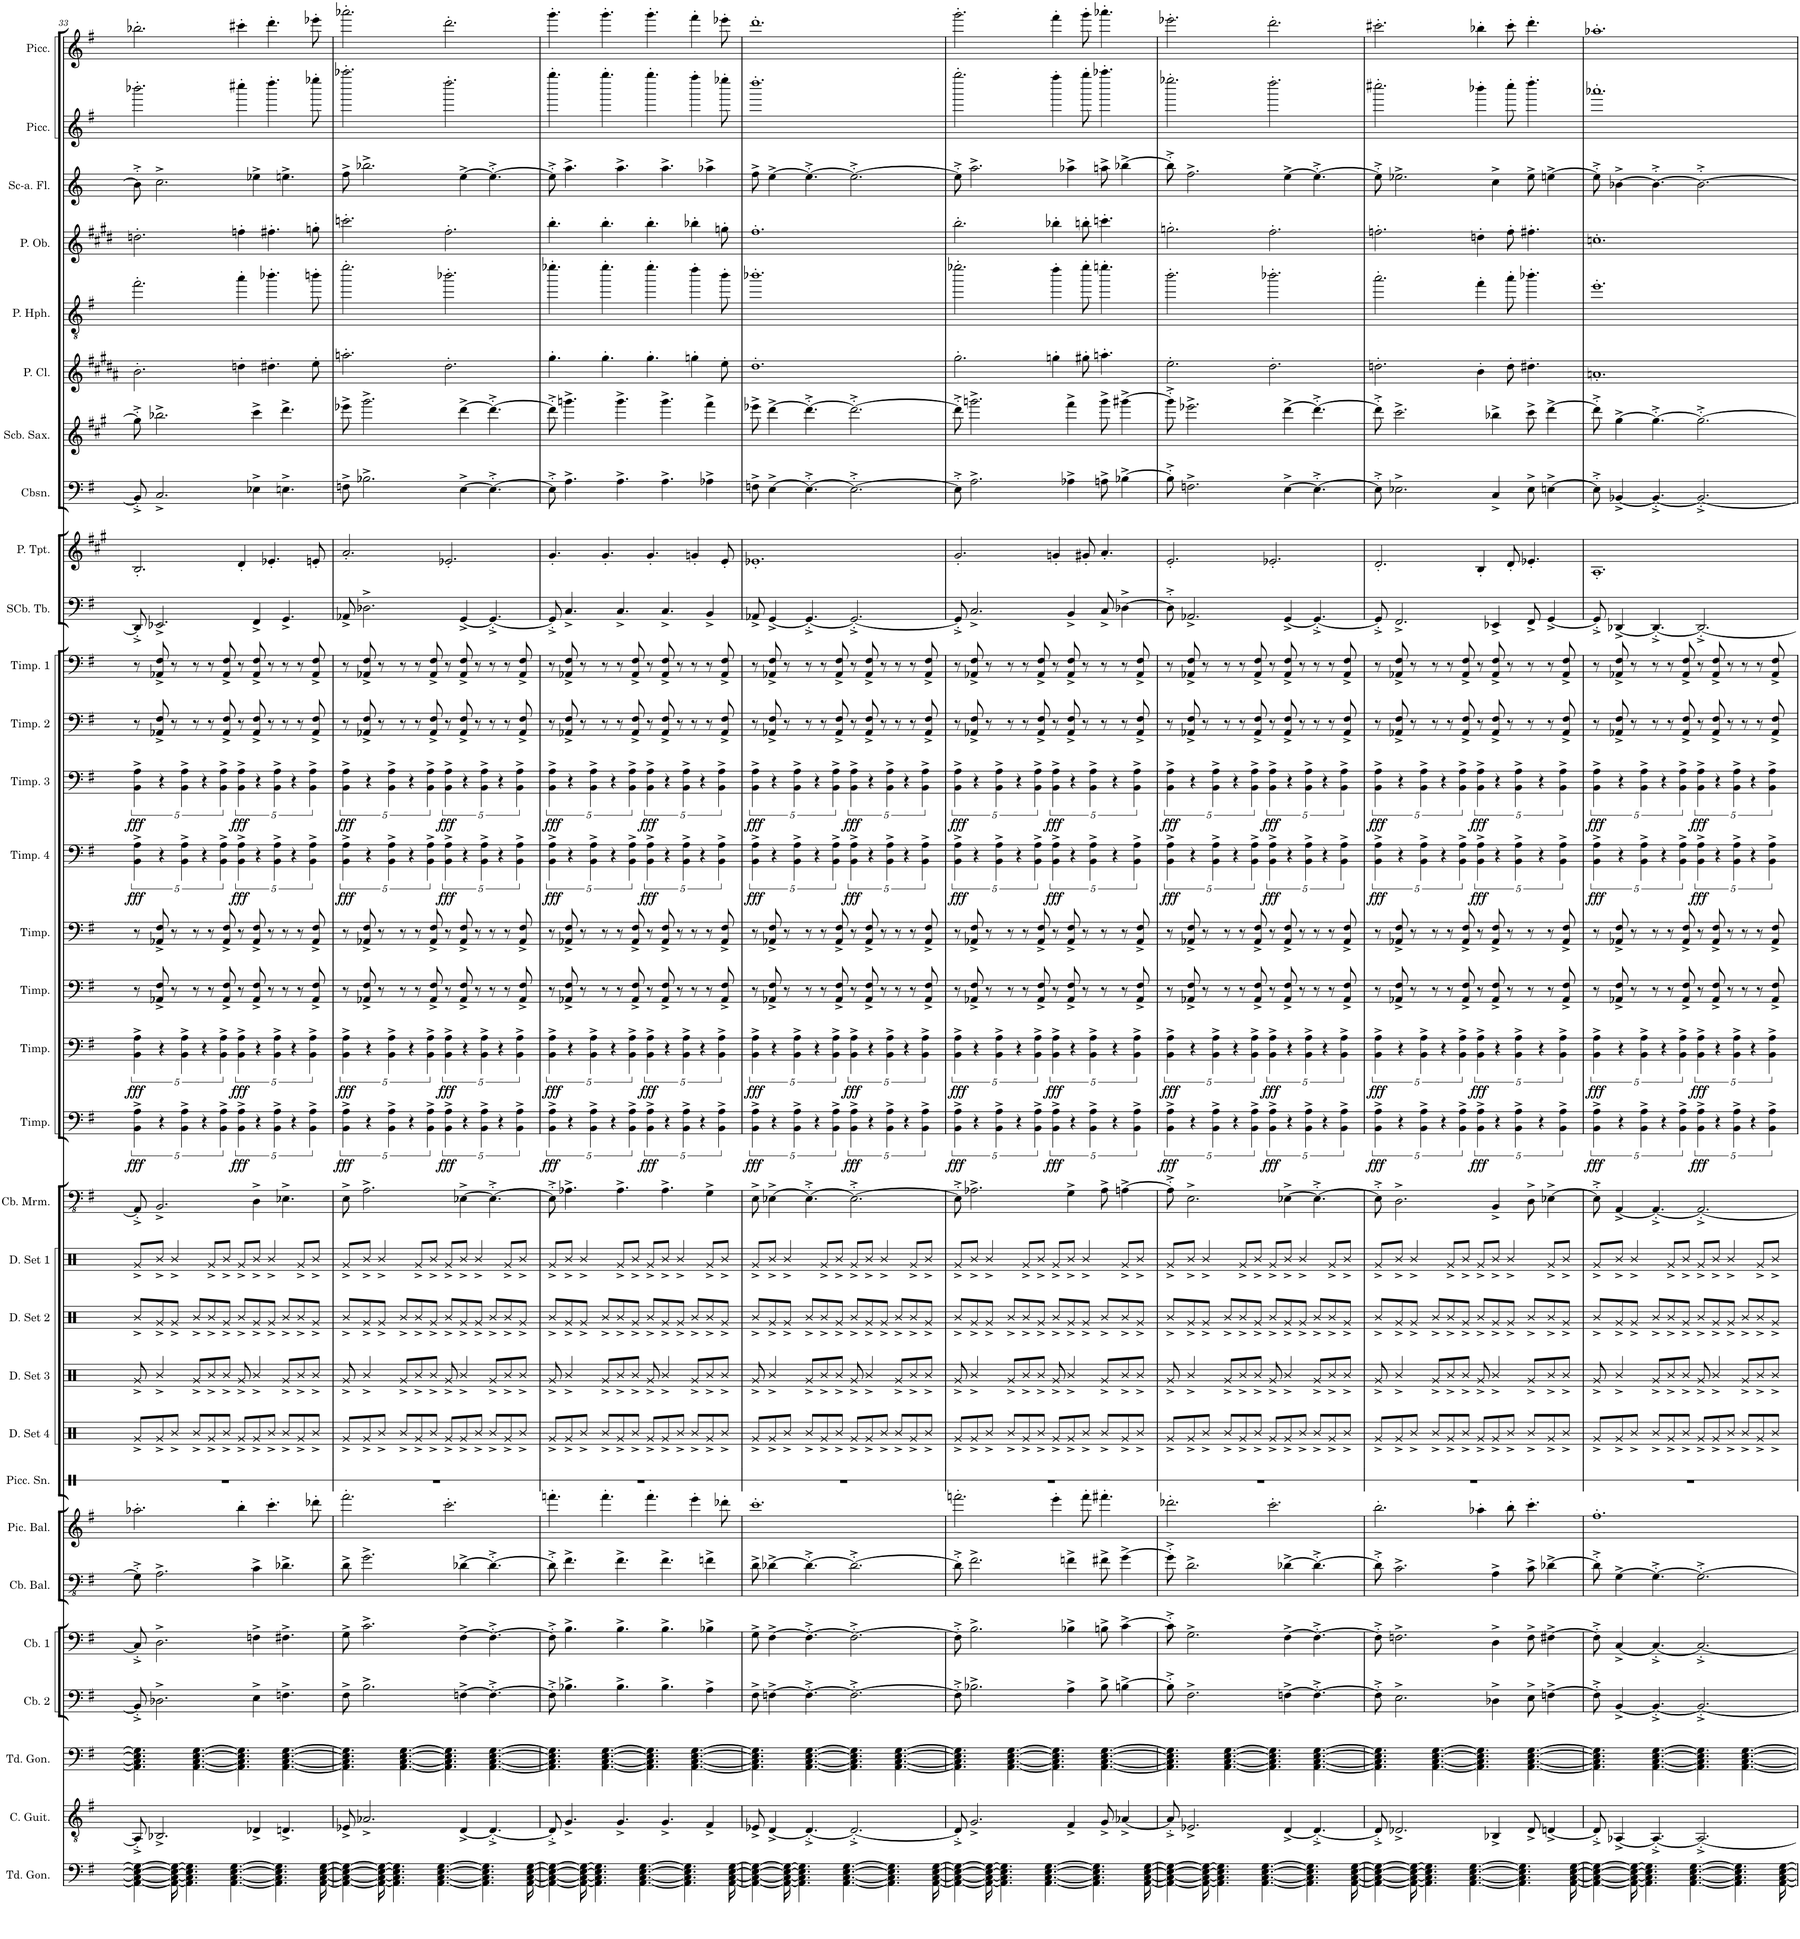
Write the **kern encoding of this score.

**kern	**kern	**kern	**kern	**kern	**kern	**kern	**kern	**kern	**kern	**kern	**kern	**kern	**kern	**dynam	**kern	**dynam	**kern	**kern	**kern	**dynam	**kern	**dynam	**kern	**kern	**kern	**kern	**kern	**kern	**kern	**kern	**kern	**kern	**kern	**kern
*part31	*part30	*part29	*part28	*part27	*part26	*part25	*part24	*part23	*part22	*part21	*part20	*part19	*part18	*part18	*part17	*part17	*part16	*part15	*part14	*part14	*part13	*part13	*part12	*part11	*part10	*part9	*part8	*part7	*part6	*part5	*part4	*part3	*part2	*part1
*staff31	*staff30	*staff29	*staff28	*staff27	*staff26	*staff25	*staff24	*staff23	*staff22	*staff21	*staff20	*staff19	*staff18	*staff18	*staff17	*staff17	*staff16	*staff15	*staff14	*staff14	*staff13	*staff13	*staff12	*staff11	*staff10	*staff9	*staff8	*staff7	*staff6	*staff5	*staff4	*staff3	*staff2	*staff1
*I"Tuned Gongs	*I"Contra Guitar	*I"Tuned Gongs	*I"Contrabass 2	*I"Contrabass 1	*I"Contrabass Balalaika	*I"Piccolo Balalaika	*I"Piccolo Snare	*I"Drumset 4	*I"Drumset 3	*I"Drumset 2	*I"Drumset 1	*I"Contrabass Marimba	*I"Timpani	*	*I"Timpani	*	*I"Timpani	*I"Timpani	*I"Timpani 4	*	*I"Timpani 3	*	*I"Timpani 2	*I"Timpani 1	*I"Sub-Contrabass Tuba	*I"Piccolo Trumpet	*I"Contrabassoon	*I"Subcontrabass Saxophone	*I"Piccolo Clarinet	*I"Piccolo Heckelphone	*I"Piccolo Oboe	*I"Sub Contra-alto Flute	*I"Piccolo	*I"Piccolo
*I'Td. Gon.	*I'C. Guit.	*I'Td. Gon.	*I'Cb. 2	*I'Cb. 1	*I'Cb. Bal.	*I'Pic. Bal.	*I'Picc. Sn.	*I'D. Set 4	*I'D. Set 3	*I'D. Set 2	*I'D. Set 1	*I'Cb. Mrm.	*I'Timp.	*	*I'Timp.	*	*I'Timp.	*I'Timp.	*I'Timp. 4	*	*I'Timp. 3	*	*I'Timp. 2	*I'Timp. 1	*I'SCb. Tb.	*I'P. Tpt.	*I'Cbsn.	*I'Scb. Sax.	*I'P. Cl.	*I'P. Hph.	*I'P. Ob.	*I'Sc-a. Fl.	*I'Picc.	*I'Picc.
!!LO:PB:g=z
*clefF4	*clefGv2	*clefF4	*clefF4	*clefF4	*clefFv4	*clefG2	*clefX	*clefX	*clefX	*clefX	*clefX	*clefFv4	*clefF4	*	*clefF4	*	*clefF4	*clefF4	*clefF4	*	*clefF4	*	*clefF4	*clefF4	*clefF4	*clefG2	*clefF4	*clefG2	*clefG2	*clefGv2	*clefG2	*clefG2	*clefG2	*clefG2
*	*	*	*Trd7c12	*Trd7c12	*	*	*	*	*	*	*	*	*	*	*	*	*	*	*	*	*	*	*	*	*	*Trd-6c-10	*Trd7c12	*Trd22c38	*Trd-5c-8	*	*Trd-2c-3	*Trd17c29	*Trd-7c-12	*Trd-7c-12
*k[f#]	*k[f#]	*k[f#]	*k[f#]	*k[f#]	*k[f#]	*k[f#]	*k[]	*k[]	*k[]	*k[]	*k[]	*k[f#]	*k[f#]	*	*k[f#]	*	*k[f#]	*k[f#]	*k[f#]	*	*k[f#]	*	*k[f#]	*k[f#]	*k[f#]	*k[f#c#g#]	*k[f#]	*k[f#c#g#]	*k[f#c#g#d#a#]	*k[f#]	*k[f#c#g#d#]	*k[]	*k[f#]	*k[f#]
*M12/8	*M12/8	*M12/8	*M12/8	*M12/8	*M12/8	*M12/8	*M12/8	*M12/8	*M12/8	*M12/8	*M12/8	*M12/8	*M12/8	*	*M12/8	*	*M12/8	*M12/8	*M12/8	*	*M12/8	*	*M12/8	*M12/8	*M12/8	*M12/8	*M12/8	*M12/8	*M12/8	*M12/8	*M12/8	*M12/8	*M12/8	*M12/8
=33	=33	=33	=33	=33	=33	=33	=33	=33	=33	=33	=33	=33	=33	=33	=33	=33	=33	=33	=33	=33	=33	=33	=33	=33	=33	=33	=33	=33	=33	=33	=33	=33	=33	=33
!	!	!	!	!	!	!	!	!	!	!	!	!	!	!LO:DY:b	!	!LO:DY:b	!	!	!	!LO:DY:b	!	!LO:DY:b	!	!	!	!	!	!	!	!	!	!	!	!
4AA\_ 4C\_ 4E\_ 4G\_	8AA-'^/]	4.AA\] 4.C\] 4.E\] 4.G\]	8BB'^/]	8C'^/]	8GG'^\]	2.aa-X'\	1.r	8Rg^/L	8Rg^/	8R^/L	8Rg^/L	8AAA'^/]	20%3BB\^ 20%3A\^	fff	20%3BB\^ 20%3A\^	fff	8r	8r	20%3BB\^ 20%3A\^	fff	20%3BB\^ 20%3A\^	fff	8r	8r	8DD-'^/]	2.B'/	8BB-'^/]	8gg#'^\]	2.b'\	2.ff#'\	2.ddn'\	8b-'^\]	2.bbb-X'\	2.bb-X'\
.	2.BB-X^/	.	2.D-X^\	2.D^\	2.AA^\	.	.	8Rg^/	4R^/	8Rg^/	8R^/J	2.BBB^/	.	.	.	.	8AA-X/^ 8F#/^	8AA-X/^ 8F#/^	.	.	.	.	8AA-X/^ 8F#/^	8AA-X/^ 8F#/^	2.EE-X^/	.	2.C^/	2.bb-X^\	.	.	.	2.cc^\	.	.
.	.	.	.	.	.	.	.	.	.	.	.	.	20%3r	.	20%3r	.	.	.	20%3r	.	20%3r	.	.	.	.	.	.	.	.	.	.	.	.	.
16AA\_ 16C\_ 16E\_ 16G\_	.	.	.	.	.	.	.	8R^/J	.	8Rg^/J	4R^/	.	.	.	.	.	8r	8r	.	.	.	.	8r	8r	.	.	.	.	.	.	.	.	.	.
.	.	.	.	.	.	.	.	.	.	.	.	.	20%3BB\^ 20%3A\^	.	20%3BB\^ 20%3A\^	.	.	.	20%3BB\^ 20%3A\^	.	20%3BB\^ 20%3A\^	.	.	.	.	.	.	.	.	.	.	.	.	.
4.AA\] 4.C\] 4.E\] 4.G\]	.	.	.	.	.	.	.	.	.	.	.	.	.	.	.	.	.	.	.	.	.	.	.	.	.	.	.	.	.	.	.	.	.	.
.	.	[4.AA\ [4.C\ [4.E\ [4.G\	.	.	.	.	.	8R^/L	8Rg^/L	8R^/L	.	.	.	.	.	.	8r	8r	.	.	.	.	8r	8r	.	.	.	.	.	.	.	.	.	.
.	.	.	.	.	.	.	.	.	.	.	.	.	20%3r	.	20%3r	.	.	.	20%3r	.	20%3r	.	.	.	.	.	.	.	.	.	.	.	.	.
.	.	.	.	.	.	.	.	8Rg^/	8R^/	8R^/	8Rg^/L	.	.	.	.	.	8r	8r	.	.	.	.	8r	8r	.	.	.	.	.	.	.	.	.	.
.	.	.	.	.	.	.	.	.	.	.	.	.	20%3BB\^ 20%3A\^	.	20%3BB\^ 20%3A\^	.	.	.	20%3BB\^ 20%3A\^	.	20%3BB\^ 20%3A\^	.	.	.	.	.	.	.	.	.	.	.	.	.
.	.	.	.	.	.	.	.	8R^/J	8R^/J	8Rg^/J	8R^/J	.	.	.	.	.	8AA-/^ 8F#/^	8AA-/^ 8F#/^	.	.	.	.	8AA-/^ 8F#/^	8AA-/^ 8F#/^	.	.	.	.	.	.	.	.	.	.
[4.AA\ [4.C\ [4.E\ [4.G\	.	.	.	.	.	.	.	.	.	.	.	.	.	.	.	.	.	.	.	.	.	.	.	.	.	.	.	.	.	.	.	.	.	.
!	!	!	!	!	!	!	!	!	!	!	!	!	!	!LO:DY:b	!	!LO:DY:b	!	!	!	!LO:DY:b	!	!LO:DY:b	!	!	!	!	!	!	!	!	!	!	!	!
.	.	4.AA\] 4.C\] 4.E\] 4.G\]	.	.	.	4bb'\	.	8Rg^/L	8Rg^/	8R^/L	8Rg^/L	.	20%3BB\^ 20%3A\^	fff	20%3BB\^ 20%3A\^	fff	8r	8r	20%3BB\^ 20%3A\^	fff	20%3BB\^ 20%3A\^	fff	8r	8r	.	4d'/	.	.	4ddn'\	4aa'\	4ffn'\	.	4cccc#X'\	4ccc#X'\
.	4D-X^/	.	4E^\	4Fn^\	4C^\	.	.	8Rg^/	4R^/	8Rg^/	8R^/J	4DD^\	.	.	.	.	8AA-/^ 8F#/^	8AA-/^ 8F#/^	.	.	.	.	8AA-/^ 8F#/^	8AA-/^ 8F#/^	4FF#^/	.	4E-X^\	4ccc#^\	.	.	.	4ee-X^\	.	.
.	.	.	.	.	.	.	.	.	.	.	.	.	20%3r	.	20%3r	.	.	.	20%3r	.	20%3r	.	.	.	.	.	.	.	.	.	.	.	.	.
.	.	.	.	.	.	4.ccc'\	.	8R^/J	.	8Rg^/J	4R^/	.	.	.	.	.	8r	8r	.	.	.	.	8r	8r	.	4.e-X'/	.	.	4.dd#X'\	4.bb-X'\	4.ff#X'\	.	4.dddd'\	4.ddd'\
.	.	.	.	.	.	.	.	.	.	.	.	.	20%3BB\^ 20%3A\^	.	20%3BB\^ 20%3A\^	.	.	.	20%3BB\^ 20%3A\^	.	20%3BB\^ 20%3A\^	.	.	.	.	.	.	.	.	.	.	.	.	.
4.AA\] 4.C\] 4.E\] 4.G\]	.	.	.	.	.	.	.	.	.	.	.	.	.	.	.	.	.	.	.	.	.	.	.	.	.	.	.	.	.	.	.	.	.	.
.	4.Dn^/	[4.AA\ [4.C\ [4.E\ [4.G\	4.Fn^\	4.F#X^\	4.D-X^\	.	.	8R^/L	8Rg^/L	8R^/L	.	4.EE-X^\	.	.	.	.	8r	8r	.	.	.	.	8r	8r	4.GG^/	.	4.En^\	4.ddd^\	.	.	.	4.een^\	.	.
.	.	.	.	.	.	.	.	.	.	.	.	.	20%3r	.	20%3r	.	.	.	20%3r	.	20%3r	.	.	.	.	.	.	.	.	.	.	.	.	.
.	.	.	.	.	.	.	.	8Rg^/	8R^/	8R^/	8Rg^/L	.	.	.	.	.	8r	8r	.	.	.	.	8r	8r	.	.	.	.	.	.	.	.	.	.
.	.	.	.	.	.	.	.	.	.	.	.	.	20%3BB\^ 20%3A\^	.	20%3BB\^ 20%3A\^	.	.	.	20%3BB\^ 20%3A\^	.	20%3BB\^ 20%3A\^	.	.	.	.	.	.	.	.	.	.	.	.	.
.	.	.	.	.	.	8ddd-X'\	.	8R^/J	8R^/J	8Rg^/J	8R^/J	.	.	.	.	.	8AA-/^ 8F#/^	8AA-/^ 8F#/^	.	.	.	.	8AA-/^ 8F#/^	8AA-/^ 8F#/^	.	8en'/	.	.	8ee'\	8bbn'\	8ggn'\	.	8eeee-X'\	8eee-X'\
[16AA\ [16C\ [16E\ [16G\	.	.	.	.	.	.	.	.	.	.	.	.	.	.	.	.	.	.	.	.	.	.	.	.	.	.	.	.	.	.	.	.	.	.
=34	=34	=34	=34	=34	=34	=34	=34	=34	=34	=34	=34	=34	=34	=34	=34	=34	=34	=34	=34	=34	=34	=34	=34	=34	=34	=34	=34	=34	=34	=34	=34	=34	=34	=34
!	!	!	!	!	!	!	!	!	!	!	!	!	!	!LO:DY:b	!	!LO:DY:b	!	!	!	!LO:DY:b	!	!LO:DY:b	!	!	!	!	!	!	!	!	!	!	!	!
4AA\_ 4C\_ 4E\_ 4G\_	8E-X^/	4.AA\] 4.C\] 4.E\] 4.G\]	8F#^\	8G^\	8D^\	2.fff#'\	1.r	8Rg^/L	8Rg^/	8R^/L	8Rg^/L	8EE^\	20%3BB\^ 20%3A\^	fff	20%3BB\^ 20%3A\^	fff	8r	8r	20%3BB\^ 20%3A\^	fff	20%3BB\^ 20%3A\^	fff	8r	8r	8AA-X^/	2.a'/	8Fn^\	8eee-X^\	2.aan'\	2.eee'\	2.cccn'\	8ff^\	2.aaaa-X'\	2.aaa-X'\
.	2.A-X^/	.	2.B^\	2.c^\	2.G^\	.	.	8Rg^/	4R^/	8Rg^/	8R^/J	2.AA^\	.	.	.	.	8AA-X/^ 8F#/^	8AA-X/^ 8F#/^	.	.	.	.	8AA-X/^ 8F#/^	8AA-X/^ 8F#/^	2.D-X^\	.	2.B-X^\	2.ggg#^\	.	.	.	2.bb-X^\	.	.
.	.	.	.	.	.	.	.	.	.	.	.	.	20%3r	.	20%3r	.	.	.	20%3r	.	20%3r	.	.	.	.	.	.	.	.	.	.	.	.	.
16AA\_ 16C\_ 16E\_ 16G\_	.	.	.	.	.	.	.	8R^/J	.	8Rg^/J	4R^/	.	.	.	.	.	8r	8r	.	.	.	.	8r	8r	.	.	.	.	.	.	.	.	.	.
.	.	.	.	.	.	.	.	.	.	.	.	.	20%3BB\^ 20%3A\^	.	20%3BB\^ 20%3A\^	.	.	.	20%3BB\^ 20%3A\^	.	20%3BB\^ 20%3A\^	.	.	.	.	.	.	.	.	.	.	.	.	.
4.AA\] 4.C\] 4.E\] 4.G\]	.	.	.	.	.	.	.	.	.	.	.	.	.	.	.	.	.	.	.	.	.	.	.	.	.	.	.	.	.	.	.	.	.	.
.	.	[4.AA\ [4.C\ [4.E\ [4.G\	.	.	.	.	.	8R^/L	8Rg^/L	8R^/L	.	.	.	.	.	.	8r	8r	.	.	.	.	8r	8r	.	.	.	.	.	.	.	.	.	.
.	.	.	.	.	.	.	.	.	.	.	.	.	20%3r	.	20%3r	.	.	.	20%3r	.	20%3r	.	.	.	.	.	.	.	.	.	.	.	.	.
.	.	.	.	.	.	.	.	8Rg^/	8R^/	8R^/	8Rg^/L	.	.	.	.	.	8r	8r	.	.	.	.	8r	8r	.	.	.	.	.	.	.	.	.	.
.	.	.	.	.	.	.	.	.	.	.	.	.	20%3BB\^ 20%3A\^	.	20%3BB\^ 20%3A\^	.	.	.	20%3BB\^ 20%3A\^	.	20%3BB\^ 20%3A\^	.	.	.	.	.	.	.	.	.	.	.	.	.
.	.	.	.	.	.	.	.	8R^/J	8R^/J	8Rg^/J	8R^/J	.	.	.	.	.	8AA-/^ 8F#/^	8AA-/^ 8F#/^	.	.	.	.	8AA-/^ 8F#/^	8AA-/^ 8F#/^	.	.	.	.	.	.	.	.	.	.
[4.AA\ [4.C\ [4.E\ [4.G\	.	.	.	.	.	.	.	.	.	.	.	.	.	.	.	.	.	.	.	.	.	.	.	.	.	.	.	.	.	.	.	.	.	.
!	!	!	!	!	!	!	!	!	!	!	!	!	!	!LO:DY:b	!	!LO:DY:b	!	!	!	!LO:DY:b	!	!LO:DY:b	!	!	!	!	!	!	!	!	!	!	!	!
.	.	4.AA\] 4.C\] 4.E\] 4.G\]	.	.	.	2.ccc'\	.	8Rg^/L	8Rg^/	8R^/L	8Rg^/L	.	20%3BB\^ 20%3A\^	fff	20%3BB\^ 20%3A\^	fff	8r	8r	20%3BB\^ 20%3A\^	fff	20%3BB\^ 20%3A\^	fff	8r	8r	.	2.e-X'/	.	.	2.dd#'\	2.bb-X'\	2.ff#'\	.	2.dddd'\	2.ddd'\
.	[4D^/	.	[4Fn^\	[4F#^\	[4D-X^\	.	.	8Rg^/	4R^/	8Rg^/	8R^/J	[4EE-X^\	.	.	.	.	8AA-/^ 8F#/^	8AA-/^ 8F#/^	.	.	.	.	8AA-/^ 8F#/^	8AA-/^ 8F#/^	[4GG^/	.	[4E^\	[4ddd^\	.	.	.	[4ee^\	.	.
.	.	.	.	.	.	.	.	.	.	.	.	.	20%3r	.	20%3r	.	.	.	20%3r	.	20%3r	.	.	.	.	.	.	.	.	.	.	.	.	.
.	.	.	.	.	.	.	.	8R^/J	.	8Rg^/J	4R^/	.	.	.	.	.	8r	8r	.	.	.	.	8r	8r	.	.	.	.	.	.	.	.	.	.
.	.	.	.	.	.	.	.	.	.	.	.	.	20%3BB\^ 20%3A\^	.	20%3BB\^ 20%3A\^	.	.	.	20%3BB\^ 20%3A\^	.	20%3BB\^ 20%3A\^	.	.	.	.	.	.	.	.	.	.	.	.	.
4.AA\] 4.C\] 4.E\] 4.G\]	.	.	.	.	.	.	.	.	.	.	.	.	.	.	.	.	.	.	.	.	.	.	.	.	.	.	.	.	.	.	.	.	.	.
.	4.D'^/_	[4.AA\ [4.C\ [4.E\ [4.G\	4.F'^\_	4.F#'^\_	4.D-'^\_	.	.	8R^/L	8Rg^/L	8R^/L	.	4.EE-'^\_	.	.	.	.	8r	8r	.	.	.	.	8r	8r	4.GG'^/_	.	4.E'^\_	4.ddd'^\_	.	.	.	4.ee'^\_	.	.
.	.	.	.	.	.	.	.	.	.	.	.	.	20%3r	.	20%3r	.	.	.	20%3r	.	20%3r	.	.	.	.	.	.	.	.	.	.	.	.	.
.	.	.	.	.	.	.	.	8Rg^/	8R^/	8R^/	8Rg^/L	.	.	.	.	.	8r	8r	.	.	.	.	8r	8r	.	.	.	.	.	.	.	.	.	.
.	.	.	.	.	.	.	.	.	.	.	.	.	20%3BB\^ 20%3A\^	.	20%3BB\^ 20%3A\^	.	.	.	20%3BB\^ 20%3A\^	.	20%3BB\^ 20%3A\^	.	.	.	.	.	.	.	.	.	.	.	.	.
.	.	.	.	.	.	.	.	8R^/J	8R^/J	8Rg^/J	8R^/J	.	.	.	.	.	8AA-/^ 8F#/^	8AA-/^ 8F#/^	.	.	.	.	8AA-/^ 8F#/^	8AA-/^ 8F#/^	.	.	.	.	.	.	.	.	.	.
[16AA\ [16C\ [16E\ [16G\	.	.	.	.	.	.	.	.	.	.	.	.	.	.	.	.	.	.	.	.	.	.	.	.	.	.	.	.	.	.	.	.	.	.
=35	=35	=35	=35	=35	=35	=35	=35	=35	=35	=35	=35	=35	=35	=35	=35	=35	=35	=35	=35	=35	=35	=35	=35	=35	=35	=35	=35	=35	=35	=35	=35	=35	=35	=35
!	!	!	!	!	!	!	!	!	!	!	!	!	!	!LO:DY:b	!	!LO:DY:b	!	!	!	!LO:DY:b	!	!LO:DY:b	!	!	!	!	!	!	!	!	!	!	!	!
4AA\_ 4C\_ 4E\_ 4G\_	8D'^/]	4.AA\] 4.C\] 4.E\] 4.G\]	8F'^\]	8F#'^\]	8D-'^\]	4.fffn'\	1.r	8Rg^/L	8Rg^/	8R^/L	8Rg^/L	8EE-'^\]	20%3BB\^ 20%3A\^	fff	20%3BB\^ 20%3A\^	fff	8r	8r	20%3BB\^ 20%3A\^	fff	20%3BB\^ 20%3A\^	fff	8r	8r	8GG'^/]	4.g#'/	8E'^\]	8ddd'^\]	4.gg#'\	4.eee-X'\	4.bb'\	8ee'^\]	4.gggg'\	4.ggg'\
.	4.G^/	.	4.B-X^\	4.B^\	4.F#^\	.	.	8Rg^/	4R^/	8Rg^/	8R^/J	4.AA-X^\	.	.	.	.	8AA-X/^ 8F#/^	8AA-X/^ 8F#/^	.	.	.	.	8AA-X/^ 8F#/^	8AA-X/^ 8F#/^	4.C^/	.	4.A^\	4.gggn^\	.	.	.	4.aa^\	.	.
.	.	.	.	.	.	.	.	.	.	.	.	.	20%3r	.	20%3r	.	.	.	20%3r	.	20%3r	.	.	.	.	.	.	.	.	.	.	.	.	.
16AA\_ 16C\_ 16E\_ 16G\_	.	.	.	.	.	.	.	8R^/J	.	8Rg^/J	4R^/	.	.	.	.	.	8r	8r	.	.	.	.	8r	8r	.	.	.	.	.	.	.	.	.	.
.	.	.	.	.	.	.	.	.	.	.	.	.	20%3BB\^ 20%3A\^	.	20%3BB\^ 20%3A\^	.	.	.	20%3BB\^ 20%3A\^	.	20%3BB\^ 20%3A\^	.	.	.	.	.	.	.	.	.	.	.	.	.
4.AA\] 4.C\] 4.E\] 4.G\]	.	.	.	.	.	.	.	.	.	.	.	.	.	.	.	.	.	.	.	.	.	.	.	.	.	.	.	.	.	.	.	.	.	.
.	.	[4.AA\ [4.C\ [4.E\ [4.G\	.	.	.	4.fff'\	.	8R^/L	8Rg^/L	8R^/L	.	.	.	.	.	.	8r	8r	.	.	.	.	8r	8r	.	4.g#'/	.	.	4.gg#'\	4.eee-'\	4.bb'\	.	4.gggg'\	4.ggg'\
.	.	.	.	.	.	.	.	.	.	.	.	.	20%3r	.	20%3r	.	.	.	20%3r	.	20%3r	.	.	.	.	.	.	.	.	.	.	.	.	.
.	4.G^/	.	4.B-^\	4.B^\	4.F#^\	.	.	8Rg^/	8R^/	8R^/	8Rg^/L	4.AA-^\	.	.	.	.	8r	8r	.	.	.	.	8r	8r	4.C^/	.	4.A^\	4.ggg^\	.	.	.	4.aa^\	.	.
.	.	.	.	.	.	.	.	.	.	.	.	.	20%3BB\^ 20%3A\^	.	20%3BB\^ 20%3A\^	.	.	.	20%3BB\^ 20%3A\^	.	20%3BB\^ 20%3A\^	.	.	.	.	.	.	.	.	.	.	.	.	.
.	.	.	.	.	.	.	.	8R^/J	8R^/J	8Rg^/J	8R^/J	.	.	.	.	.	8AA-/^ 8F#/^	8AA-/^ 8F#/^	.	.	.	.	8AA-/^ 8F#/^	8AA-/^ 8F#/^	.	.	.	.	.	.	.	.	.	.
[4.AA\ [4.C\ [4.E\ [4.G\	.	.	.	.	.	.	.	.	.	.	.	.	.	.	.	.	.	.	.	.	.	.	.	.	.	.	.	.	.	.	.	.	.	.
!	!	!	!	!	!	!	!	!	!	!	!	!	!	!LO:DY:b	!	!LO:DY:b	!	!	!	!LO:DY:b	!	!LO:DY:b	!	!	!	!	!	!	!	!	!	!	!	!
.	.	4.AA\] 4.C\] 4.E\] 4.G\]	.	.	.	4.fff'\	.	8Rg^/L	8Rg^/	8R^/L	8Rg^/L	.	20%3BB\^ 20%3A\^	fff	20%3BB\^ 20%3A\^	fff	8r	8r	20%3BB\^ 20%3A\^	fff	20%3BB\^ 20%3A\^	fff	8r	8r	.	4.g#'/	.	.	4.gg#'\	4.eee-'\	4.bb'\	.	4.gggg'\	4.ggg'\
.	4.G^/	.	4.B-^\	4.B^\	4.F#^\	.	.	8Rg^/	4R^/	8Rg^/	8R^/J	4.AA-^\	.	.	.	.	8AA-/^ 8F#/^	8AA-/^ 8F#/^	.	.	.	.	8AA-/^ 8F#/^	8AA-/^ 8F#/^	4.C^/	.	4.A^\	4.ggg^\	.	.	.	4.aa^\	.	.
.	.	.	.	.	.	.	.	.	.	.	.	.	20%3r	.	20%3r	.	.	.	20%3r	.	20%3r	.	.	.	.	.	.	.	.	.	.	.	.	.
.	.	.	.	.	.	.	.	8R^/J	.	8Rg^/J	4R^/	.	.	.	.	.	8r	8r	.	.	.	.	8r	8r	.	.	.	.	.	.	.	.	.	.
.	.	.	.	.	.	.	.	.	.	.	.	.	20%3BB\^ 20%3A\^	.	20%3BB\^ 20%3A\^	.	.	.	20%3BB\^ 20%3A\^	.	20%3BB\^ 20%3A\^	.	.	.	.	.	.	.	.	.	.	.	.	.
4.AA\] 4.C\] 4.E\] 4.G\]	.	.	.	.	.	.	.	.	.	.	.	.	.	.	.	.	.	.	.	.	.	.	.	.	.	.	.	.	.	.	.	.	.	.
.	.	[4.AA\ [4.C\ [4.E\ [4.G\	.	.	.	4eee'\	.	8R^/L	8Rg^/L	8R^/L	.	.	.	.	.	.	8r	8r	.	.	.	.	8r	8r	.	4gn'/	.	.	4ggn'\	4ddd'\	4bb-X'\	.	4ffff#'\	4fff#'\
.	.	.	.	.	.	.	.	.	.	.	.	.	20%3r	.	20%3r	.	.	.	20%3r	.	20%3r	.	.	.	.	.	.	.	.	.	.	.	.	.
.	4F#^/	.	4A^\	4B-X^\	4Fn^\	.	.	8Rg^/	8R^/	8R^/	8Rg^/L	4GG^\	.	.	.	.	8r	8r	.	.	.	.	8r	8r	4BB^/	.	4A-X^\	4fff#^\	.	.	.	4aa-X^\	.	.
.	.	.	.	.	.	.	.	.	.	.	.	.	20%3BB\^ 20%3A\^	.	20%3BB\^ 20%3A\^	.	.	.	20%3BB\^ 20%3A\^	.	20%3BB\^ 20%3A\^	.	.	.	.	.	.	.	.	.	.	.	.	.
.	.	.	.	.	.	8ddd-X'\	.	8R^/J	8R^/J	8Rg^/J	8R^/J	.	.	.	.	.	8AA-/^ 8F#/^	8AA-/^ 8F#/^	.	.	.	.	8AA-/^ 8F#/^	8AA-/^ 8F#/^	.	8e'/	.	.	8ee'\	8bb'\	8ggn'\	.	8eeee-X'\	8eee-X'\
[16AA\ [16C\ [16E\ [16G\	.	.	.	.	.	.	.	.	.	.	.	.	.	.	.	.	.	.	.	.	.	.	.	.	.	.	.	.	.	.	.	.	.	.
=36	=36	=36	=36	=36	=36	=36	=36	=36	=36	=36	=36	=36	=36	=36	=36	=36	=36	=36	=36	=36	=36	=36	=36	=36	=36	=36	=36	=36	=36	=36	=36	=36	=36	=36
!	!	!	!	!	!	!	!	!	!	!	!	!	!	!LO:DY:b	!	!LO:DY:b	!	!	!	!LO:DY:b	!	!LO:DY:b	!	!	!	!	!	!	!	!	!	!	!	!
4AA\_ 4C\_ 4E\_ 4G\_	8E-X^/	4.AA\] 4.C\] 4.E\] 4.G\]	8F#^\	8G^\	8D^\	1.ccc'	1.r	8Rg^/L	8Rg^/	8R^/L	8Rg^/L	8EE^\	20%3BB\^ 20%3A\^	fff	20%3BB\^ 20%3A\^	fff	8r	8r	20%3BB\^ 20%3A\^	fff	20%3BB\^ 20%3A\^	fff	8r	8r	8AA-X^/	1.e-X'	8Fn^\	8eee-X^\	1.dd#'	1.bb-X'	1.ff#'	8ff^\	1.dddd'	1.ddd'
.	[4D^/	.	[4Fn^\	[4F#^\	[4D-X^\	.	.	8Rg^/	4R^/	8Rg^/	8R^/J	[4EE-X^\	.	.	.	.	8AA-X/^ 8F#/^	8AA-X/^ 8F#/^	.	.	.	.	8AA-X/^ 8F#/^	8AA-X/^ 8F#/^	[4GG^/	.	[4E^\	[4ddd^\	.	.	.	[4ee^\	.	.
.	.	.	.	.	.	.	.	.	.	.	.	.	20%3r	.	20%3r	.	.	.	20%3r	.	20%3r	.	.	.	.	.	.	.	.	.	.	.	.	.
16AA\_ 16C\_ 16E\_ 16G\_	.	.	.	.	.	.	.	8R^/J	.	8Rg^/J	4R^/	.	.	.	.	.	8r	8r	.	.	.	.	8r	8r	.	.	.	.	.	.	.	.	.	.
.	.	.	.	.	.	.	.	.	.	.	.	.	20%3BB\^ 20%3A\^	.	20%3BB\^ 20%3A\^	.	.	.	20%3BB\^ 20%3A\^	.	20%3BB\^ 20%3A\^	.	.	.	.	.	.	.	.	.	.	.	.	.
4.AA\] 4.C\] 4.E\] 4.G\]	.	.	.	.	.	.	.	.	.	.	.	.	.	.	.	.	.	.	.	.	.	.	.	.	.	.	.	.	.	.	.	.	.	.
.	4.D'^/_	[4.AA\ [4.C\ [4.E\ [4.G\	4.F'^\_	4.F#'^\_	4.D-'^\_	.	.	8R^/L	8Rg^/L	8R^/L	.	4.EE-'^\_	.	.	.	.	8r	8r	.	.	.	.	8r	8r	4.GG'^/_	.	4.E'^\_	4.ddd'^\_	.	.	.	4.ee'^\_	.	.
.	.	.	.	.	.	.	.	.	.	.	.	.	20%3r	.	20%3r	.	.	.	20%3r	.	20%3r	.	.	.	.	.	.	.	.	.	.	.	.	.
.	.	.	.	.	.	.	.	8Rg^/	8R^/	8R^/	8Rg^/L	.	.	.	.	.	8r	8r	.	.	.	.	8r	8r	.	.	.	.	.	.	.	.	.	.
.	.	.	.	.	.	.	.	.	.	.	.	.	20%3BB\^ 20%3A\^	.	20%3BB\^ 20%3A\^	.	.	.	20%3BB\^ 20%3A\^	.	20%3BB\^ 20%3A\^	.	.	.	.	.	.	.	.	.	.	.	.	.
.	.	.	.	.	.	.	.	8R^/J	8R^/J	8Rg^/J	8R^/J	.	.	.	.	.	8AA-/^ 8F#/^	8AA-/^ 8F#/^	.	.	.	.	8AA-/^ 8F#/^	8AA-/^ 8F#/^	.	.	.	.	.	.	.	.	.	.
[4.AA\ [4.C\ [4.E\ [4.G\	.	.	.	.	.	.	.	.	.	.	.	.	.	.	.	.	.	.	.	.	.	.	.	.	.	.	.	.	.	.	.	.	.	.
!	!	!	!	!	!	!	!	!	!	!	!	!	!	!LO:DY:b	!	!LO:DY:b	!	!	!	!LO:DY:b	!	!LO:DY:b	!	!	!	!	!	!	!	!	!	!	!	!
.	2.D'^/_	4.AA\] 4.C\] 4.E\] 4.G\]	2.F'^\_	2.F#'^\_	2.D-'^\_	.	.	8Rg^/L	8Rg^/	8R^/L	8Rg^/L	2.EE-'^\_	20%3BB\^ 20%3A\^	fff	20%3BB\^ 20%3A\^	fff	8r	8r	20%3BB\^ 20%3A\^	fff	20%3BB\^ 20%3A\^	fff	8r	8r	2.GG'^/_	.	2.E'^\_	2.ddd'^\_	.	.	.	2.ee'^\_	.	.
.	.	.	.	.	.	.	.	8Rg^/	4R^/	8Rg^/	8R^/J	.	.	.	.	.	8AA-/^ 8F#/^	8AA-/^ 8F#/^	.	.	.	.	8AA-/^ 8F#/^	8AA-/^ 8F#/^	.	.	.	.	.	.	.	.	.	.
.	.	.	.	.	.	.	.	.	.	.	.	.	20%3r	.	20%3r	.	.	.	20%3r	.	20%3r	.	.	.	.	.	.	.	.	.	.	.	.	.
.	.	.	.	.	.	.	.	8R^/J	.	8Rg^/J	4R^/	.	.	.	.	.	8r	8r	.	.	.	.	8r	8r	.	.	.	.	.	.	.	.	.	.
.	.	.	.	.	.	.	.	.	.	.	.	.	20%3BB\^ 20%3A\^	.	20%3BB\^ 20%3A\^	.	.	.	20%3BB\^ 20%3A\^	.	20%3BB\^ 20%3A\^	.	.	.	.	.	.	.	.	.	.	.	.	.
4.AA\] 4.C\] 4.E\] 4.G\]	.	.	.	.	.	.	.	.	.	.	.	.	.	.	.	.	.	.	.	.	.	.	.	.	.	.	.	.	.	.	.	.	.	.
.	.	[4.AA\ [4.C\ [4.E\ [4.G\	.	.	.	.	.	8R^/L	8Rg^/L	8R^/L	.	.	.	.	.	.	8r	8r	.	.	.	.	8r	8r	.	.	.	.	.	.	.	.	.	.
.	.	.	.	.	.	.	.	.	.	.	.	.	20%3r	.	20%3r	.	.	.	20%3r	.	20%3r	.	.	.	.	.	.	.	.	.	.	.	.	.
.	.	.	.	.	.	.	.	8Rg^/	8R^/	8R^/	8Rg^/L	.	.	.	.	.	8r	8r	.	.	.	.	8r	8r	.	.	.	.	.	.	.	.	.	.
.	.	.	.	.	.	.	.	.	.	.	.	.	20%3BB\^ 20%3A\^	.	20%3BB\^ 20%3A\^	.	.	.	20%3BB\^ 20%3A\^	.	20%3BB\^ 20%3A\^	.	.	.	.	.	.	.	.	.	.	.	.	.
.	.	.	.	.	.	.	.	8R^/J	8R^/J	8Rg^/J	8R^/J	.	.	.	.	.	8AA-/^ 8F#/^	8AA-/^ 8F#/^	.	.	.	.	8AA-/^ 8F#/^	8AA-/^ 8F#/^	.	.	.	.	.	.	.	.	.	.
[16AA\ [16C\ [16E\ [16G\	.	.	.	.	.	.	.	.	.	.	.	.	.	.	.	.	.	.	.	.	.	.	.	.	.	.	.	.	.	.	.	.	.	.
=37	=37	=37	=37	=37	=37	=37	=37	=37	=37	=37	=37	=37	=37	=37	=37	=37	=37	=37	=37	=37	=37	=37	=37	=37	=37	=37	=37	=37	=37	=37	=37	=37	=37	=37
!	!	!	!	!	!	!	!	!	!	!	!	!	!	!LO:DY:b	!	!LO:DY:b	!	!	!	!LO:DY:b	!	!LO:DY:b	!	!	!	!	!	!	!	!	!	!	!	!
4AA\_ 4C\_ 4E\_ 4G\_	8D'^/]	4.AA\] 4.C\] 4.E\] 4.G\]	8F'^\]	8F#'^\]	8D-'^\]	2.fffn'\	1.r	8Rg^/L	8Rg^/	8R^/L	8Rg^/L	8EE-'^\]	20%3BB\^ 20%3A\^	fff	20%3BB\^ 20%3A\^	fff	8r	8r	20%3BB\^ 20%3A\^	fff	20%3BB\^ 20%3A\^	fff	8r	8r	8GG'^/]	2.g#'/	8E'^\]	8ddd'^\]	2.gg#'\	2.eee-X'\	2.bb'\	8ee'^\]	2.gggg'\	2.ggg'\
.	2.G^/	.	2.B-X^\	2.B^\	2.F#^\	.	.	8Rg^/	4R^/	8Rg^/	8R^/J	2.AA-X^\	.	.	.	.	8AA-X/^ 8F#/^	8AA-X/^ 8F#/^	.	.	.	.	8AA-X/^ 8F#/^	8AA-X/^ 8F#/^	2.C^/	.	2.A^\	2.gggn^\	.	.	.	2.aa^\	.	.
.	.	.	.	.	.	.	.	.	.	.	.	.	20%3r	.	20%3r	.	.	.	20%3r	.	20%3r	.	.	.	.	.	.	.	.	.	.	.	.	.
16AA\_ 16C\_ 16E\_ 16G\_	.	.	.	.	.	.	.	8R^/J	.	8Rg^/J	4R^/	.	.	.	.	.	8r	8r	.	.	.	.	8r	8r	.	.	.	.	.	.	.	.	.	.
.	.	.	.	.	.	.	.	.	.	.	.	.	20%3BB\^ 20%3A\^	.	20%3BB\^ 20%3A\^	.	.	.	20%3BB\^ 20%3A\^	.	20%3BB\^ 20%3A\^	.	.	.	.	.	.	.	.	.	.	.	.	.
4.AA\] 4.C\] 4.E\] 4.G\]	.	.	.	.	.	.	.	.	.	.	.	.	.	.	.	.	.	.	.	.	.	.	.	.	.	.	.	.	.	.	.	.	.	.
.	.	[4.AA\ [4.C\ [4.E\ [4.G\	.	.	.	.	.	8R^/L	8Rg^/L	8R^/L	.	.	.	.	.	.	8r	8r	.	.	.	.	8r	8r	.	.	.	.	.	.	.	.	.	.
.	.	.	.	.	.	.	.	.	.	.	.	.	20%3r	.	20%3r	.	.	.	20%3r	.	20%3r	.	.	.	.	.	.	.	.	.	.	.	.	.
.	.	.	.	.	.	.	.	8Rg^/	8R^/	8R^/	8Rg^/L	.	.	.	.	.	8r	8r	.	.	.	.	8r	8r	.	.	.	.	.	.	.	.	.	.
.	.	.	.	.	.	.	.	.	.	.	.	.	20%3BB\^ 20%3A\^	.	20%3BB\^ 20%3A\^	.	.	.	20%3BB\^ 20%3A\^	.	20%3BB\^ 20%3A\^	.	.	.	.	.	.	.	.	.	.	.	.	.
.	.	.	.	.	.	.	.	8R^/J	8R^/J	8Rg^/J	8R^/J	.	.	.	.	.	8AA-/^ 8F#/^	8AA-/^ 8F#/^	.	.	.	.	8AA-/^ 8F#/^	8AA-/^ 8F#/^	.	.	.	.	.	.	.	.	.	.
[4.AA\ [4.C\ [4.E\ [4.G\	.	.	.	.	.	.	.	.	.	.	.	.	.	.	.	.	.	.	.	.	.	.	.	.	.	.	.	.	.	.	.	.	.	.
!	!	!	!	!	!	!	!	!	!	!	!	!	!	!LO:DY:b	!	!LO:DY:b	!	!	!	!LO:DY:b	!	!LO:DY:b	!	!	!	!	!	!	!	!	!	!	!	!
.	.	4.AA\] 4.C\] 4.E\] 4.G\]	.	.	.	4eee'\	.	8Rg^/L	8Rg^/	8R^/L	8Rg^/L	.	20%3BB\^ 20%3A\^	fff	20%3BB\^ 20%3A\^	fff	8r	8r	20%3BB\^ 20%3A\^	fff	20%3BB\^ 20%3A\^	fff	8r	8r	.	4gn'/	.	.	4ggn'\	4ddd'\	4bb-X'\	.	4ffff#'\	4fff#'\
.	4F#^/	.	4A^\	4B-X^\	4Fn^\	.	.	8Rg^/	4R^/	8Rg^/	8R^/J	4GG^\	.	.	.	.	8AA-/^ 8F#/^	8AA-/^ 8F#/^	.	.	.	.	8AA-/^ 8F#/^	8AA-/^ 8F#/^	4BB^/	.	4A-X^\	4fff#^\	.	.	.	4aa-X^\	.	.
.	.	.	.	.	.	.	.	.	.	.	.	.	20%3r	.	20%3r	.	.	.	20%3r	.	20%3r	.	.	.	.	.	.	.	.	.	.	.	.	.
.	.	.	.	.	.	8fff'\	.	8R^/J	.	8Rg^/J	4R^/	.	.	.	.	.	8r	8r	.	.	.	.	8r	8r	.	8g#X'/	.	.	8gg#X'\	8eee-'\	8bbn'\	.	8gggg'\	8ggg'\
.	.	.	.	.	.	.	.	.	.	.	.	.	20%3BB\^ 20%3A\^	.	20%3BB\^ 20%3A\^	.	.	.	20%3BB\^ 20%3A\^	.	20%3BB\^ 20%3A\^	.	.	.	.	.	.	.	.	.	.	.	.	.
4.AA\] 4.C\] 4.E\] 4.G\]	.	.	.	.	.	.	.	.	.	.	.	.	.	.	.	.	.	.	.	.	.	.	.	.	.	.	.	.	.	.	.	.	.	.
.	8G^/	[4.AA\ [4.C\ [4.E\ [4.G\	8B-^\	8Bn^\	8F#X^\	4.fff#X'\	.	8R^/L	8Rg^/L	8R^/L	.	8AA-^\	.	.	.	.	8r	8r	.	.	.	.	8r	8r	8C^/	4.a'/	8An^\	8ggg^\	4.aan'\	4.eeen'\	4.cccn'\	8aan^\	4.aaaa-X'\	4.aaa-X'\
.	.	.	.	.	.	.	.	.	.	.	.	.	20%3r	.	20%3r	.	.	.	20%3r	.	20%3r	.	.	.	.	.	.	.	.	.	.	.	.	.
.	[4A-X^/	.	[4Bn^\	[4c^\	[4G^\	.	.	8Rg^/	8R^/	8R^/	8Rg^/L	[4AAn^\	.	.	.	.	8r	8r	.	.	.	.	8r	8r	[4D-X^\	.	[4B-X^\	[4ggg#X^\	.	.	.	[4bb-X^\	.	.
.	.	.	.	.	.	.	.	.	.	.	.	.	20%3BB\^ 20%3A\^	.	20%3BB\^ 20%3A\^	.	.	.	20%3BB\^ 20%3A\^	.	20%3BB\^ 20%3A\^	.	.	.	.	.	.	.	.	.	.	.	.	.
.	.	.	.	.	.	.	.	8R^/J	8R^/J	8Rg^/J	8R^/J	.	.	.	.	.	8AA-/^ 8F#/^	8AA-/^ 8F#/^	.	.	.	.	8AA-/^ 8F#/^	8AA-/^ 8F#/^	.	.	.	.	.	.	.	.	.	.
[16AA\ [16C\ [16E\ [16G\	.	.	.	.	.	.	.	.	.	.	.	.	.	.	.	.	.	.	.	.	.	.	.	.	.	.	.	.	.	.	.	.	.	.
=38	=38	=38	=38	=38	=38	=38	=38	=38	=38	=38	=38	=38	=38	=38	=38	=38	=38	=38	=38	=38	=38	=38	=38	=38	=38	=38	=38	=38	=38	=38	=38	=38	=38	=38
!	!	!	!	!	!	!	!	!	!	!	!	!	!	!LO:DY:b	!	!LO:DY:b	!	!	!	!LO:DY:b	!	!LO:DY:b	!	!	!	!	!	!	!	!	!	!	!	!
4AA\_ 4C\_ 4E\_ 4G\_	8A-'^/]	4.AA\] 4.C\] 4.E\] 4.G\]	8B'^\]	8c'^\]	8G'^\]	2.ddd-X'\	1.r	8Rg^/L	8Rg^/	8R^/L	8Rg^/L	8AA'^\]	20%3BB\^ 20%3A\^	fff	20%3BB\^ 20%3A\^	fff	8r	8r	20%3BB\^ 20%3A\^	fff	20%3BB\^ 20%3A\^	fff	8r	8r	8D-'^\]	2.e'/	8B-'^\]	8ggg#'^\]	2.ee'\	2.bb'\	2.ggn'\	8bb-'^\]	2.eeee-X'\	2.eee-X'\
.	2.E-X^/	.	2.F#^\	2.G^\	2.D^\	.	.	8Rg^/	4R^/	8Rg^/	8R^/J	2.EE^\	.	.	.	.	8AA-X/^ 8F#/^	8AA-X/^ 8F#/^	.	.	.	.	8AA-X/^ 8F#/^	8AA-X/^ 8F#/^	2.AA-X^/	.	2.Fn^\	2.eee-X^\	.	.	.	2.ff^\	.	.
.	.	.	.	.	.	.	.	.	.	.	.	.	20%3r	.	20%3r	.	.	.	20%3r	.	20%3r	.	.	.	.	.	.	.	.	.	.	.	.	.
16AA\_ 16C\_ 16E\_ 16G\_	.	.	.	.	.	.	.	8R^/J	.	8Rg^/J	4R^/	.	.	.	.	.	8r	8r	.	.	.	.	8r	8r	.	.	.	.	.	.	.	.	.	.
.	.	.	.	.	.	.	.	.	.	.	.	.	20%3BB\^ 20%3A\^	.	20%3BB\^ 20%3A\^	.	.	.	20%3BB\^ 20%3A\^	.	20%3BB\^ 20%3A\^	.	.	.	.	.	.	.	.	.	.	.	.	.
4.AA\] 4.C\] 4.E\] 4.G\]	.	.	.	.	.	.	.	.	.	.	.	.	.	.	.	.	.	.	.	.	.	.	.	.	.	.	.	.	.	.	.	.	.	.
.	.	[4.AA\ [4.C\ [4.E\ [4.G\	.	.	.	.	.	8R^/L	8Rg^/L	8R^/L	.	.	.	.	.	.	8r	8r	.	.	.	.	8r	8r	.	.	.	.	.	.	.	.	.	.
.	.	.	.	.	.	.	.	.	.	.	.	.	20%3r	.	20%3r	.	.	.	20%3r	.	20%3r	.	.	.	.	.	.	.	.	.	.	.	.	.
.	.	.	.	.	.	.	.	8Rg^/	8R^/	8R^/	8Rg^/L	.	.	.	.	.	8r	8r	.	.	.	.	8r	8r	.	.	.	.	.	.	.	.	.	.
.	.	.	.	.	.	.	.	.	.	.	.	.	20%3BB\^ 20%3A\^	.	20%3BB\^ 20%3A\^	.	.	.	20%3BB\^ 20%3A\^	.	20%3BB\^ 20%3A\^	.	.	.	.	.	.	.	.	.	.	.	.	.
.	.	.	.	.	.	.	.	8R^/J	8R^/J	8Rg^/J	8R^/J	.	.	.	.	.	8AA-/^ 8F#/^	8AA-/^ 8F#/^	.	.	.	.	8AA-/^ 8F#/^	8AA-/^ 8F#/^	.	.	.	.	.	.	.	.	.	.
[4.AA\ [4.C\ [4.E\ [4.G\	.	.	.	.	.	.	.	.	.	.	.	.	.	.	.	.	.	.	.	.	.	.	.	.	.	.	.	.	.	.	.	.	.	.
!	!	!	!	!	!	!	!	!	!	!	!	!	!	!LO:DY:b	!	!LO:DY:b	!	!	!	!LO:DY:b	!	!LO:DY:b	!	!	!	!	!	!	!	!	!	!	!	!
.	.	4.AA\] 4.C\] 4.E\] 4.G\]	.	.	.	2.ccc'\	.	8Rg^/L	8Rg^/	8R^/L	8Rg^/L	.	20%3BB\^ 20%3A\^	fff	20%3BB\^ 20%3A\^	fff	8r	8r	20%3BB\^ 20%3A\^	fff	20%3BB\^ 20%3A\^	fff	8r	8r	.	2.e-X'/	.	.	2.dd#'\	2.bb-X'\	2.ff#'\	.	2.dddd'\	2.ddd'\
.	[4D^/	.	[4Fn^\	[4F#^\	[4D-X^\	.	.	8Rg^/	4R^/	8Rg^/	8R^/J	[4EE-X^\	.	.	.	.	8AA-/^ 8F#/^	8AA-/^ 8F#/^	.	.	.	.	8AA-/^ 8F#/^	8AA-/^ 8F#/^	[4GG^/	.	[4E^\	[4ddd^\	.	.	.	[4ee^\	.	.
.	.	.	.	.	.	.	.	.	.	.	.	.	20%3r	.	20%3r	.	.	.	20%3r	.	20%3r	.	.	.	.	.	.	.	.	.	.	.	.	.
.	.	.	.	.	.	.	.	8R^/J	.	8Rg^/J	4R^/	.	.	.	.	.	8r	8r	.	.	.	.	8r	8r	.	.	.	.	.	.	.	.	.	.
.	.	.	.	.	.	.	.	.	.	.	.	.	20%3BB\^ 20%3A\^	.	20%3BB\^ 20%3A\^	.	.	.	20%3BB\^ 20%3A\^	.	20%3BB\^ 20%3A\^	.	.	.	.	.	.	.	.	.	.	.	.	.
4.AA\] 4.C\] 4.E\] 4.G\]	.	.	.	.	.	.	.	.	.	.	.	.	.	.	.	.	.	.	.	.	.	.	.	.	.	.	.	.	.	.	.	.	.	.
.	4.D'^/_	[4.AA\ [4.C\ [4.E\ [4.G\	4.F'^\_	4.F#'^\_	4.D-'^\_	.	.	8R^/L	8Rg^/L	8R^/L	.	4.EE-'^\_	.	.	.	.	8r	8r	.	.	.	.	8r	8r	4.GG'^/_	.	4.E'^\_	4.ddd'^\_	.	.	.	4.ee'^\_	.	.
.	.	.	.	.	.	.	.	.	.	.	.	.	20%3r	.	20%3r	.	.	.	20%3r	.	20%3r	.	.	.	.	.	.	.	.	.	.	.	.	.
.	.	.	.	.	.	.	.	8Rg^/	8R^/	8R^/	8Rg^/L	.	.	.	.	.	8r	8r	.	.	.	.	8r	8r	.	.	.	.	.	.	.	.	.	.
.	.	.	.	.	.	.	.	.	.	.	.	.	20%3BB\^ 20%3A\^	.	20%3BB\^ 20%3A\^	.	.	.	20%3BB\^ 20%3A\^	.	20%3BB\^ 20%3A\^	.	.	.	.	.	.	.	.	.	.	.	.	.
.	.	.	.	.	.	.	.	8R^/J	8R^/J	8Rg^/J	8R^/J	.	.	.	.	.	8AA-/^ 8F#/^	8AA-/^ 8F#/^	.	.	.	.	8AA-/^ 8F#/^	8AA-/^ 8F#/^	.	.	.	.	.	.	.	.	.	.
[16AA\ [16C\ [16E\ [16G\	.	.	.	.	.	.	.	.	.	.	.	.	.	.	.	.	.	.	.	.	.	.	.	.	.	.	.	.	.	.	.	.	.	.
=39	=39	=39	=39	=39	=39	=39	=39	=39	=39	=39	=39	=39	=39	=39	=39	=39	=39	=39	=39	=39	=39	=39	=39	=39	=39	=39	=39	=39	=39	=39	=39	=39	=39	=39
!	!	!	!	!	!	!	!	!	!	!	!	!	!	!LO:DY:b	!	!LO:DY:b	!	!	!	!LO:DY:b	!	!LO:DY:b	!	!	!	!	!	!	!	!	!	!	!	!
4AA\_ 4C\_ 4E\_ 4G\_	8D'^/]	4.AA\] 4.C\] 4.E\] 4.G\]	8F'^\]	8F#'^\]	8D-'^\]	2.bb'\	1.r	8Rg^/L	8Rg^/	8R^/L	8Rg^/L	8EE-'^\]	20%3BB\^ 20%3A\^	fff	20%3BB\^ 20%3A\^	fff	8r	8r	20%3BB\^ 20%3A\^	fff	20%3BB\^ 20%3A\^	fff	8r	8r	8GG'^/]	2.d'/	8E'^\]	8ddd'^\]	2.ddn'\	2.aa'\	2.ffn'\	8ee'^\]	2.cccc#X'\	2.ccc#X'\
.	2.D-X^/	.	2.E^\	2.Fn^\	2.C^\	.	.	8Rg^/	4R^/	8Rg^/	8R^/J	2.DD^\	.	.	.	.	8AA-X/^ 8F#/^	8AA-X/^ 8F#/^	.	.	.	.	8AA-X/^ 8F#/^	8AA-X/^ 8F#/^	2.FF#^/	.	2.E-X^\	2.ccc#^\	.	.	.	2.ee-X^\	.	.
.	.	.	.	.	.	.	.	.	.	.	.	.	20%3r	.	20%3r	.	.	.	20%3r	.	20%3r	.	.	.	.	.	.	.	.	.	.	.	.	.
16AA\_ 16C\_ 16E\_ 16G\_	.	.	.	.	.	.	.	8R^/J	.	8Rg^/J	4R^/	.	.	.	.	.	8r	8r	.	.	.	.	8r	8r	.	.	.	.	.	.	.	.	.	.
.	.	.	.	.	.	.	.	.	.	.	.	.	20%3BB\^ 20%3A\^	.	20%3BB\^ 20%3A\^	.	.	.	20%3BB\^ 20%3A\^	.	20%3BB\^ 20%3A\^	.	.	.	.	.	.	.	.	.	.	.	.	.
4.AA\] 4.C\] 4.E\] 4.G\]	.	.	.	.	.	.	.	.	.	.	.	.	.	.	.	.	.	.	.	.	.	.	.	.	.	.	.	.	.	.	.	.	.	.
.	.	[4.AA\ [4.C\ [4.E\ [4.G\	.	.	.	.	.	8R^/L	8Rg^/L	8R^/L	.	.	.	.	.	.	8r	8r	.	.	.	.	8r	8r	.	.	.	.	.	.	.	.	.	.
.	.	.	.	.	.	.	.	.	.	.	.	.	20%3r	.	20%3r	.	.	.	20%3r	.	20%3r	.	.	.	.	.	.	.	.	.	.	.	.	.
.	.	.	.	.	.	.	.	8Rg^/	8R^/	8R^/	8Rg^/L	.	.	.	.	.	8r	8r	.	.	.	.	8r	8r	.	.	.	.	.	.	.	.	.	.
.	.	.	.	.	.	.	.	.	.	.	.	.	20%3BB\^ 20%3A\^	.	20%3BB\^ 20%3A\^	.	.	.	20%3BB\^ 20%3A\^	.	20%3BB\^ 20%3A\^	.	.	.	.	.	.	.	.	.	.	.	.	.
.	.	.	.	.	.	.	.	8R^/J	8R^/J	8Rg^/J	8R^/J	.	.	.	.	.	8AA-/^ 8F#/^	8AA-/^ 8F#/^	.	.	.	.	8AA-/^ 8F#/^	8AA-/^ 8F#/^	.	.	.	.	.	.	.	.	.	.
[4.AA\ [4.C\ [4.E\ [4.G\	.	.	.	.	.	.	.	.	.	.	.	.	.	.	.	.	.	.	.	.	.	.	.	.	.	.	.	.	.	.	.	.	.	.
!	!	!	!	!	!	!	!	!	!	!	!	!	!	!LO:DY:b	!	!LO:DY:b	!	!	!	!LO:DY:b	!	!LO:DY:b	!	!	!	!	!	!	!	!	!	!	!	!
.	.	4.AA\] 4.C\] 4.E\] 4.G\]	.	.	.	4aa-X'\	.	8Rg^/L	8Rg^/	8R^/L	8Rg^/L	.	20%3BB\^ 20%3A\^	fff	20%3BB\^ 20%3A\^	fff	8r	8r	20%3BB\^ 20%3A\^	fff	20%3BB\^ 20%3A\^	fff	8r	8r	.	4B'/	.	.	4b'\	4ff#'\	4ddn'\	.	4bbb-X'\	4bb-X'\
.	4BB-X^/	.	4D-X^\	4D^\	4AA^\	.	.	8Rg^/	4R^/	8Rg^/	8R^/J	4BBB^/	.	.	.	.	8AA-/^ 8F#/^	8AA-/^ 8F#/^	.	.	.	.	8AA-/^ 8F#/^	8AA-/^ 8F#/^	4EE-X^/	.	4C^/	4bb-X^\	.	.	.	4cc^\	.	.
.	.	.	.	.	.	.	.	.	.	.	.	.	20%3r	.	20%3r	.	.	.	20%3r	.	20%3r	.	.	.	.	.	.	.	.	.	.	.	.	.
.	.	.	.	.	.	8bb'\	.	8R^/J	.	8Rg^/J	4R^/	.	.	.	.	.	8r	8r	.	.	.	.	8r	8r	.	8d'/	.	.	8dd'\	8aa'\	8ff'\	.	8cccc#'\	8ccc#'\
.	.	.	.	.	.	.	.	.	.	.	.	.	20%3BB\^ 20%3A\^	.	20%3BB\^ 20%3A\^	.	.	.	20%3BB\^ 20%3A\^	.	20%3BB\^ 20%3A\^	.	.	.	.	.	.	.	.	.	.	.	.	.
4.AA\] 4.C\] 4.E\] 4.G\]	.	.	.	.	.	.	.	.	.	.	.	.	.	.	.	.	.	.	.	.	.	.	.	.	.	.	.	.	.	.	.	.	.	.
.	8D-^/	[4.AA\ [4.C\ [4.E\ [4.G\	8E^\	8F^\	8C^\	4.ccc'\	.	8R^/L	8Rg^/L	8R^/L	.	8DD^\	.	.	.	.	8r	8r	.	.	.	.	8r	8r	8FF#^/	4.e-X'/	8E-^\	8ccc#^\	4.dd#X'\	4.bb-X'\	4.ff#X'\	8ee-^\	4.dddd'\	4.ddd'\
.	.	.	.	.	.	.	.	.	.	.	.	.	20%3r	.	20%3r	.	.	.	20%3r	.	20%3r	.	.	.	.	.	.	.	.	.	.	.	.	.
.	[4Dn^/	.	[4Fn^\	[4F#X^\	[4D-X^\	.	.	8Rg^/	8R^/	8R^/	8Rg^/L	[4EE-X^\	.	.	.	.	8r	8r	.	.	.	.	8r	8r	[4GG^/	.	[4En^\	[4ddd^\	.	.	.	[4een^\	.	.
.	.	.	.	.	.	.	.	.	.	.	.	.	20%3BB\^ 20%3A\^	.	20%3BB\^ 20%3A\^	.	.	.	20%3BB\^ 20%3A\^	.	20%3BB\^ 20%3A\^	.	.	.	.	.	.	.	.	.	.	.	.	.
.	.	.	.	.	.	.	.	8R^/J	8R^/J	8Rg^/J	8R^/J	.	.	.	.	.	8AA-/^ 8F#/^	8AA-/^ 8F#/^	.	.	.	.	8AA-/^ 8F#/^	8AA-/^ 8F#/^	.	.	.	.	.	.	.	.	.	.
[16AA\ [16C\ [16E\ [16G\	.	.	.	.	.	.	.	.	.	.	.	.	.	.	.	.	.	.	.	.	.	.	.	.	.	.	.	.	.	.	.	.	.	.
=40	=40	=40	=40	=40	=40	=40	=40	=40	=40	=40	=40	=40	=40	=40	=40	=40	=40	=40	=40	=40	=40	=40	=40	=40	=40	=40	=40	=40	=40	=40	=40	=40	=40	=40
!	!	!	!	!	!	!	!	!	!	!	!	!	!	!LO:DY:b	!	!LO:DY:b	!	!	!	!LO:DY:b	!	!LO:DY:b	!	!	!	!	!	!	!	!	!	!	!	!
4AA\_ 4C\_ 4E\_ 4G\_	8D'^/]	4.AA\] 4.C\] 4.E\] 4.G\]	8F'^\]	8F#'^\]	8D-'^\]	1.ff#'	1.r	8Rg^/L	8Rg^/	8R^/L	8Rg^/L	8EE-'^\]	20%3BB\^ 20%3A\^	fff	20%3BB\^ 20%3A\^	fff	8r	8r	20%3BB\^ 20%3A\^	fff	20%3BB\^ 20%3A\^	fff	8r	8r	8GG'^/]	1.A'	8E'^\]	8ddd'^\]	1.an'	1.ee'	1.ccn'	8ee'^\]	1.aaa-X'	1.aa-X'
.	[4AA-X^/	.	[4BB^/	[4C^/	[4GG^\	.	.	8Rg^/	4R^/	8Rg^/	8R^/J	[4AAA^/	.	.	.	.	8AA-X/^ 8F#/^	8AA-X/^ 8F#/^	.	.	.	.	8AA-X/^ 8F#/^	8AA-X/^ 8F#/^	[4DD-X^/	.	[4BB-X^/	[4gg#^\	.	.	.	[4b-X^\	.	.
.	.	.	.	.	.	.	.	.	.	.	.	.	20%3r	.	20%3r	.	.	.	20%3r	.	20%3r	.	.	.	.	.	.	.	.	.	.	.	.	.
16AA\_ 16C\_ 16E\_ 16G\_	.	.	.	.	.	.	.	8R^/J	.	8Rg^/J	4R^/	.	.	.	.	.	8r	8r	.	.	.	.	8r	8r	.	.	.	.	.	.	.	.	.	.
.	.	.	.	.	.	.	.	.	.	.	.	.	20%3BB\^ 20%3A\^	.	20%3BB\^ 20%3A\^	.	.	.	20%3BB\^ 20%3A\^	.	20%3BB\^ 20%3A\^	.	.	.	.	.	.	.	.	.	.	.	.	.
4.AA\] 4.C\] 4.E\] 4.G\]	.	.	.	.	.	.	.	.	.	.	.	.	.	.	.	.	.	.	.	.	.	.	.	.	.	.	.	.	.	.	.	.	.	.
.	4.AA-'^/_	[4.AA\ [4.C\ [4.E\ [4.G\	4.BB'^/_	4.C'^/_	4.GG'^\_	.	.	8R^/L	8Rg^/L	8R^/L	.	4.AAA'^/_	.	.	.	.	8r	8r	.	.	.	.	8r	8r	4.DD-'^/_	.	4.BB-'^/_	4.gg#'^\_	.	.	.	4.b-'^\_	.	.
.	.	.	.	.	.	.	.	.	.	.	.	.	20%3r	.	20%3r	.	.	.	20%3r	.	20%3r	.	.	.	.	.	.	.	.	.	.	.	.	.
.	.	.	.	.	.	.	.	8Rg^/	8R^/	8R^/	8Rg^/L	.	.	.	.	.	8r	8r	.	.	.	.	8r	8r	.	.	.	.	.	.	.	.	.	.
.	.	.	.	.	.	.	.	.	.	.	.	.	20%3BB\^ 20%3A\^	.	20%3BB\^ 20%3A\^	.	.	.	20%3BB\^ 20%3A\^	.	20%3BB\^ 20%3A\^	.	.	.	.	.	.	.	.	.	.	.	.	.
.	.	.	.	.	.	.	.	8R^/J	8R^/J	8Rg^/J	8R^/J	.	.	.	.	.	8AA-/^ 8F#/^	8AA-/^ 8F#/^	.	.	.	.	8AA-/^ 8F#/^	8AA-/^ 8F#/^	.	.	.	.	.	.	.	.	.	.
[4.AA\ [4.C\ [4.E\ [4.G\	.	.	.	.	.	.	.	.	.	.	.	.	.	.	.	.	.	.	.	.	.	.	.	.	.	.	.	.	.	.	.	.	.	.
!	!	!	!	!	!	!	!	!	!	!	!	!	!	!LO:DY:b	!	!LO:DY:b	!	!	!	!LO:DY:b	!	!LO:DY:b	!	!	!	!	!	!	!	!	!	!	!	!
.	2.AA-'^/_	4.AA\] 4.C\] 4.E\] 4.G\]	2.BB'^/_	2.C'^/_	2.GG'^\_	.	.	8Rg^/L	8Rg^/	8R^/L	8Rg^/L	2.AAA'^/_	20%3BB\^ 20%3A\^	fff	20%3BB\^ 20%3A\^	fff	8r	8r	20%3BB\^ 20%3A\^	fff	20%3BB\^ 20%3A\^	fff	8r	8r	2.DD-'^/_	.	2.BB-'^/_	2.gg#'^\_	.	.	.	2.b-'^\_	.	.
.	.	.	.	.	.	.	.	8Rg^/	4R^/	8Rg^/	8R^/J	.	.	.	.	.	8AA-/^ 8F#/^	8AA-/^ 8F#/^	.	.	.	.	8AA-/^ 8F#/^	8AA-/^ 8F#/^	.	.	.	.	.	.	.	.	.	.
.	.	.	.	.	.	.	.	.	.	.	.	.	20%3r	.	20%3r	.	.	.	20%3r	.	20%3r	.	.	.	.	.	.	.	.	.	.	.	.	.
.	.	.	.	.	.	.	.	8R^/J	.	8Rg^/J	4R^/	.	.	.	.	.	8r	8r	.	.	.	.	8r	8r	.	.	.	.	.	.	.	.	.	.
.	.	.	.	.	.	.	.	.	.	.	.	.	20%3BB\^ 20%3A\^	.	20%3BB\^ 20%3A\^	.	.	.	20%3BB\^ 20%3A\^	.	20%3BB\^ 20%3A\^	.	.	.	.	.	.	.	.	.	.	.	.	.
4.AA\] 4.C\] 4.E\] 4.G\]	.	.	.	.	.	.	.	.	.	.	.	.	.	.	.	.	.	.	.	.	.	.	.	.	.	.	.	.	.	.	.	.	.	.
.	.	[4.AA\ [4.C\ [4.E\ [4.G\	.	.	.	.	.	8R^/L	8Rg^/L	8R^/L	.	.	.	.	.	.	8r	8r	.	.	.	.	8r	8r	.	.	.	.	.	.	.	.	.	.
.	.	.	.	.	.	.	.	.	.	.	.	.	20%3r	.	20%3r	.	.	.	20%3r	.	20%3r	.	.	.	.	.	.	.	.	.	.	.	.	.
.	.	.	.	.	.	.	.	8Rg^/	8R^/	8R^/	8Rg^/L	.	.	.	.	.	8r	8r	.	.	.	.	8r	8r	.	.	.	.	.	.	.	.	.	.
.	.	.	.	.	.	.	.	.	.	.	.	.	20%3BB\^ 20%3A\^	.	20%3BB\^ 20%3A\^	.	.	.	20%3BB\^ 20%3A\^	.	20%3BB\^ 20%3A\^	.	.	.	.	.	.	.	.	.	.	.	.	.
.	.	.	.	.	.	.	.	8R^/J	8R^/J	8Rg^/J	8R^/J	.	.	.	.	.	8AA-/^ 8F#/^	8AA-/^ 8F#/^	.	.	.	.	8AA-/^ 8F#/^	8AA-/^ 8F#/^	.	.	.	.	.	.	.	.	.	.
[16AA\ [16C\ [16E\ [16G\	.	.	.	.	.	.	.	.	.	.	.	.	.	.	.	.	.	.	.	.	.	.	.	.	.	.	.	.	.	.	.	.	.	.
=	=	=	=	=	=	=	=	=	=	=	=	=	=	=	=	=	=	=	=	=	=	=	=	=	=	=	=	=	=	=	=	=	=	=
*-	*-	*-	*-	*-	*-	*-	*-	*-	*-	*-	*-	*-	*-	*-	*-	*-	*-	*-	*-	*-	*-	*-	*-	*-	*-	*-	*-	*-	*-	*-	*-	*-	*-	*-
